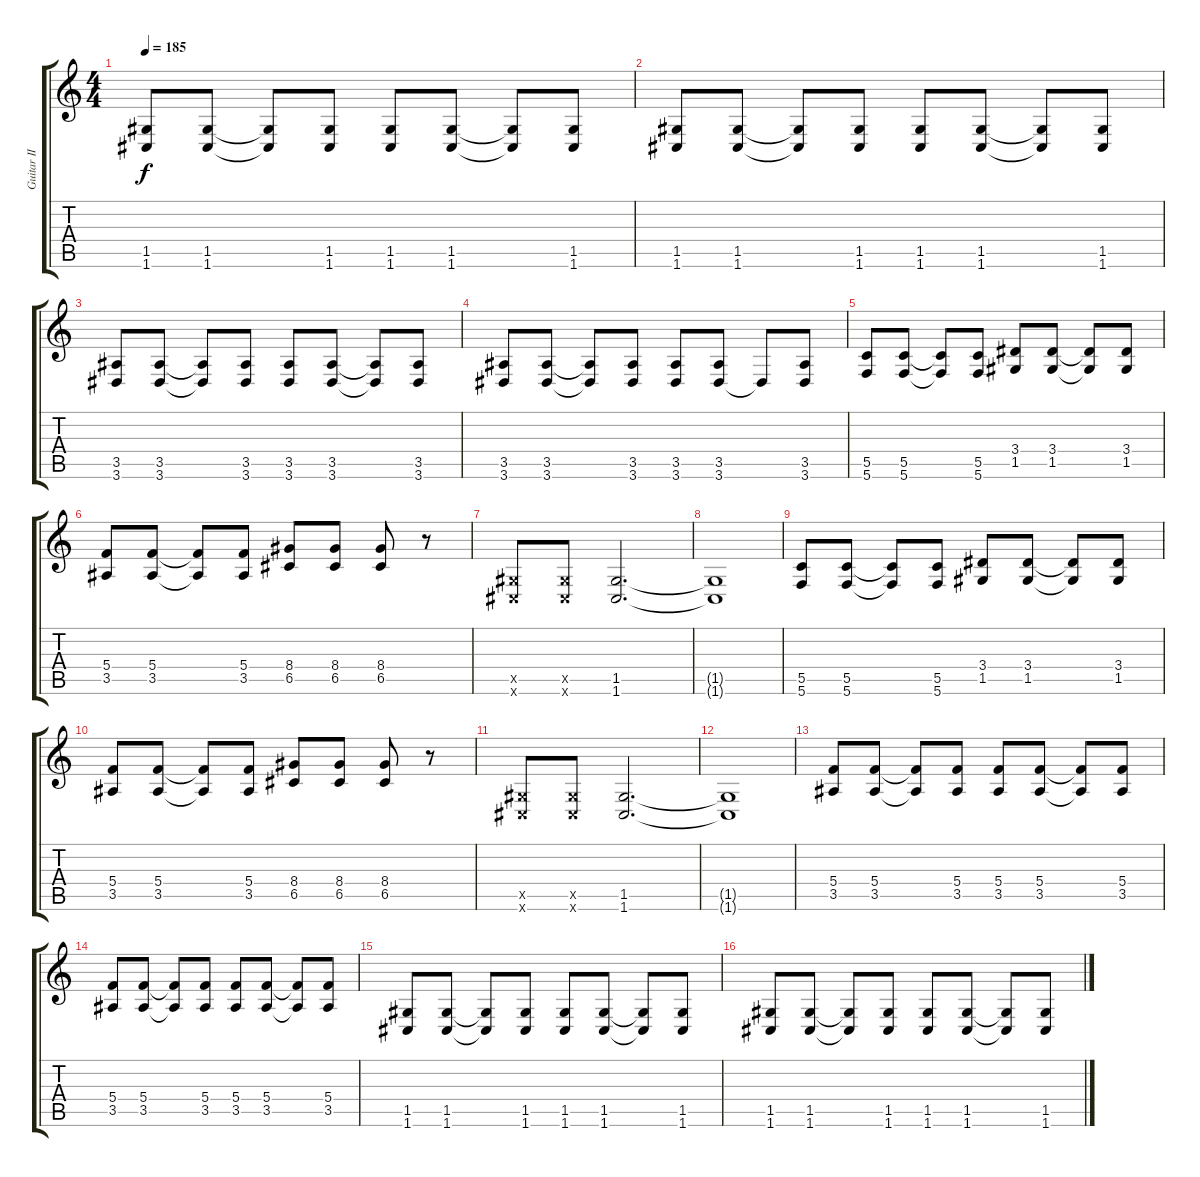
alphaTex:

\track ("Guitar II" "Guitar II") {instrument overdrivenguitar}
\staff {score tabs}
\tuning (D4 A3 F3 C3 G2 C2) {hide}
\ts (4 4)
\tempo 185
\clef g2
\ks c
(1.5 1.6).8{dy f} (1.5 1.6).8 (1.5{t} 1.6{t}).8 (1.5 1.6).8 (1.5 1.6).8 (1.5 1.6).8 (1.5{t} 1.6{t}).8 (1.5 1.6).8 |
(1.5 1.6).8 (1.5 1.6).8 (1.5{t} 1.6{t}).8 (1.5 1.6).8 (1.5 1.6).8 (1.5 1.6).8 (1.5{t} 1.6{t}).8 (1.5 1.6).8 |
(3.5 3.6).8 (3.5 3.6).8 (3.5{t} 3.6{t}).8 (3.5 3.6).8 (3.5 3.6).8 (3.5 3.6).8 (3.5{t} 3.6{t}).8 (3.5 3.6).8 |
(3.5 3.6).8 (3.5 3.6).8 (3.5{t} 3.6{t}).8 (3.5 3.6).8 (3.5 3.6).8 (3.5 3.6).8 3.6{t}.8 (3.5 3.6).8 |
(5.5 5.6).8 (5.5 5.6).8 (5.5{t} 5.6{t}).8 (5.5 5.6).8 (3.4 1.5).8 (3.4 1.5).8 (3.4{t} 1.5{t}).8 (3.4 1.5).8 |
(5.4 3.5).8 (5.4 3.5).8 (5.4{t} 3.5{t}).8 (5.4 3.5).8 (8.4 6.5).8 (8.4 6.5).8 (8.4 6.5).8 r.8 |
(1.5{x} 1.6{x}).8 (1.5{x} 1.6{x}).8 (1.5 1.6).2{d} |
(1.5{t} 1.6{t}).1 |
(5.5 5.6).8 (5.5 5.6).8 (5.5{t} 5.6{t}).8 (5.5 5.6).8 (3.4 1.5).8 (3.4 1.5).8 (3.4{t} 1.5{t}).8 (3.4 1.5).8 |
(5.4 3.5).8 (5.4 3.5).8 (5.4{t} 3.5{t}).8 (5.4 3.5).8 (8.4 6.5).8 (8.4 6.5).8 (8.4 6.5).8 r.8 |
(1.5{x} 1.6{x}).8 (1.5{x} 1.6{x}).8 (1.5 1.6).2{d} |
(1.5{t} 1.6{t}).1 |
(5.4 3.5).8 (5.4 3.5).8 (5.4{t} 3.5{t}).8 (5.4 3.5).8 (5.4 3.5).8 (5.4 3.5).8 (5.4{t} 3.5{t}).8 (5.4 3.5).8 |
(5.4 3.5).8 (5.4 3.5).8 (5.4{t} 3.5{t}).8 (5.4 3.5).8 (5.4 3.5).8 (5.4 3.5).8 (5.4{t} 3.5{t}).8 (5.4 3.5).8 |
(1.5 1.6).8 (1.5 1.6).8 (1.5{t} 1.6{t}).8 (1.5 1.6).8 (1.5 1.6).8 (1.5 1.6).8 (1.5{t} 1.6{t}).8 (1.5 1.6).8 |
(1.5 1.6).8 (1.5 1.6).8 (1.5{t} 1.6{t}).8 (1.5 1.6).8 (1.5 1.6).8 (1.5 1.6).8 (1.5{t} 1.6{t}).8 (1.5 1.6).8
